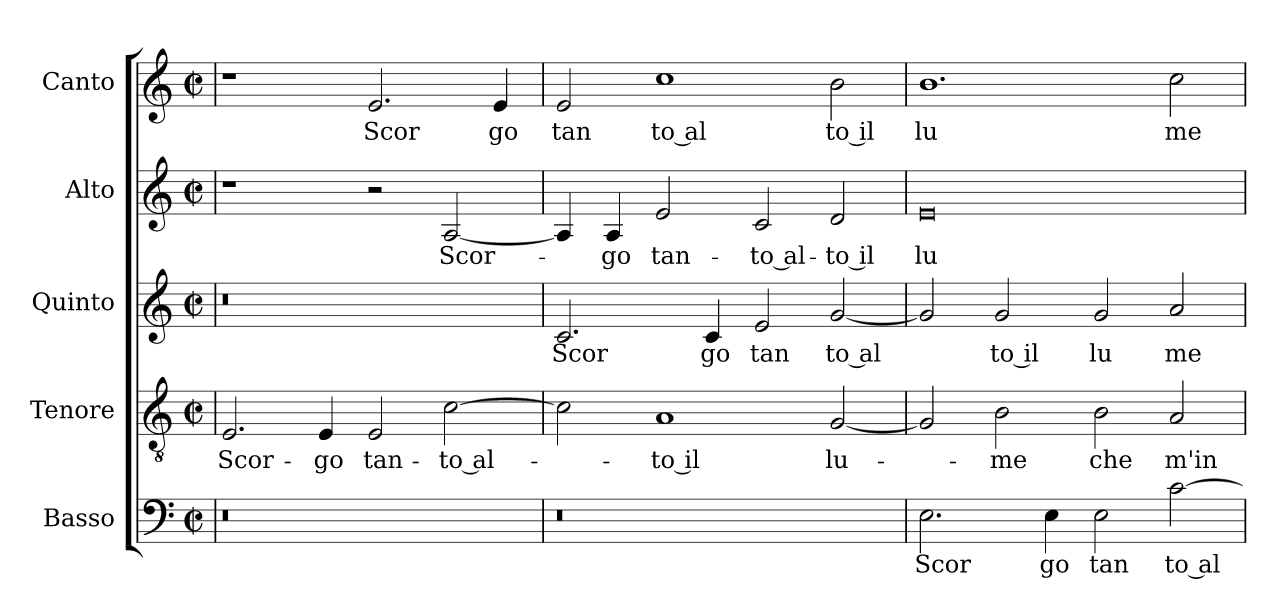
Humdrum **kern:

**kern	**text	**kern	**text	**kern	**text	**kern	**text	**kern	**text
*part5	*part5	*part4	*part4	*part3	*part3	*part2	*part2	*part1	*part1
*staff5	*staff5	*staff4	*staff4	*staff3	*staff3	*staff2	*staff2	*staff1	*staff1
*I"Basso	*	*I"Tenore	*	*I"Quinto	*	*I"Alto	*	*I"Canto	*
!!LO:PB:g=z
*stria5	*	*stria5	*	*stria5	*	*stria5	*	*stria5	*
*clefF4	*	*clefGv2	*	*clefG2	*	*clefG2	*	*clefG2	*
*M2/2	*	*M2/2	*	*M2/2	*	*M2/2	*	*M2/2	*
*met(c|)	*	*met(c|)	*	*met(c|)	*	*met(c|)	*	*met(c|)	*
=1	=1!	=1	=1!	=1	=1!	=1	=1!	=1!	=1!
!	!	!	!LO:LY:b:cj	!	!	!	!	!	!
0r	.	2.E/	Scor-	0r	.	1r	.	1r	.
!	!	!	!LO:LY:b:cj	!	!	!	!	!	!
.	.	4E/	-go	.	.	.	.	.	.
!	!	!	!LO:LY:b:cj	!	!	!	!	!	!LO:LY:b:cj
.	.	2E/	tan-	.	.	2r	.	2.e/	Scor
!	!	!	!LO:LY:b:cj	!	!	!	!LO:LY:b	!	!
.	.	[>2c\	-to al-	.	.	[<2A/	Scor-	.	.
!	!	!	!	!	!	!	!	!	!LO:LY:b:cj
.	.	.	.	.	.	.	.	4e/	go
=2	=2	=2	=2	=2	=2	=2	=2	=2	=2
!	!	!	!	!	!LO:LY:b:cj	!	!	!	!LO:LY:b:cj
0r	.	2c\]	.	2.c/	Scor	4A/]	.	2e/	tan
!	!	!	!	!	!	!	!LO:LY:b:cj	!	!
.	.	.	.	.	.	4A/	-go	.	.
!	!	!	!LO:LY:b:rj	!	!	!	!LO:LY:b:cj	!	!LO:LY:b:rj
.	.	1A	-to il	.	.	2e/	tan-	1cc	to al
!	!	!	!	!	!LO:LY:b:cj	!	!	!	!
.	.	.	.	4c/	go	.	.	.	.
!	!	!	!	!	!LO:LY:b:cj	!	!LO:LY:b:rj	!	!
.	.	.	.	2e/	tan	2c/	-to al-	.	.
!	!	!	!LO:LY:b:cj	!	!LO:LY:b:cj	!	!LO:LY:b:rj	!	!LO:LY:b:rj
.	.	[<2G/	lu-	[<2g/	to al	2d/	-to il	2b\	to il
=3	=3	=3	=3	=3	=3	=3	=3	=3	=3
!	!LO:LY:b:cj	!	!	!	!	!	!LO:LY:b:cj	!	!LO:LY:b:cj
2.E\	Scor	2G/]	.	2g/]	.	0e	lu-	1.b	lu
!	!	!	!LO:LY:b:cj	!	!LO:LY:b:rj	!	!	!	!
.	.	2B\	-me	2g/	to il	.	.	.	.
!	!LO:LY:b:cj	!	!	!	!	!	!	!	!
4E\	go	.	.	.	.	.	.	.	.
!	!LO:LY:b:cj	!	!LO:LY:b:cj	!	!LO:LY:b:cj	!	!	!	!
2E\	tan	2B\	che	2g/	lu	.	.	.	.
!	!LO:LY:b:cj	!	!LO:LY:b:cj	!	!LO:LY:b:cj	!	!	!	!LO:LY:b:cj
[>2c\	to al	2A/	m'in-	2a/	me	.	.	2cc\	me
=	=	=	=	=	=	=	=	=	=
*-	*-	*-	*-	*-	*-	*-	*-	*-	*-
